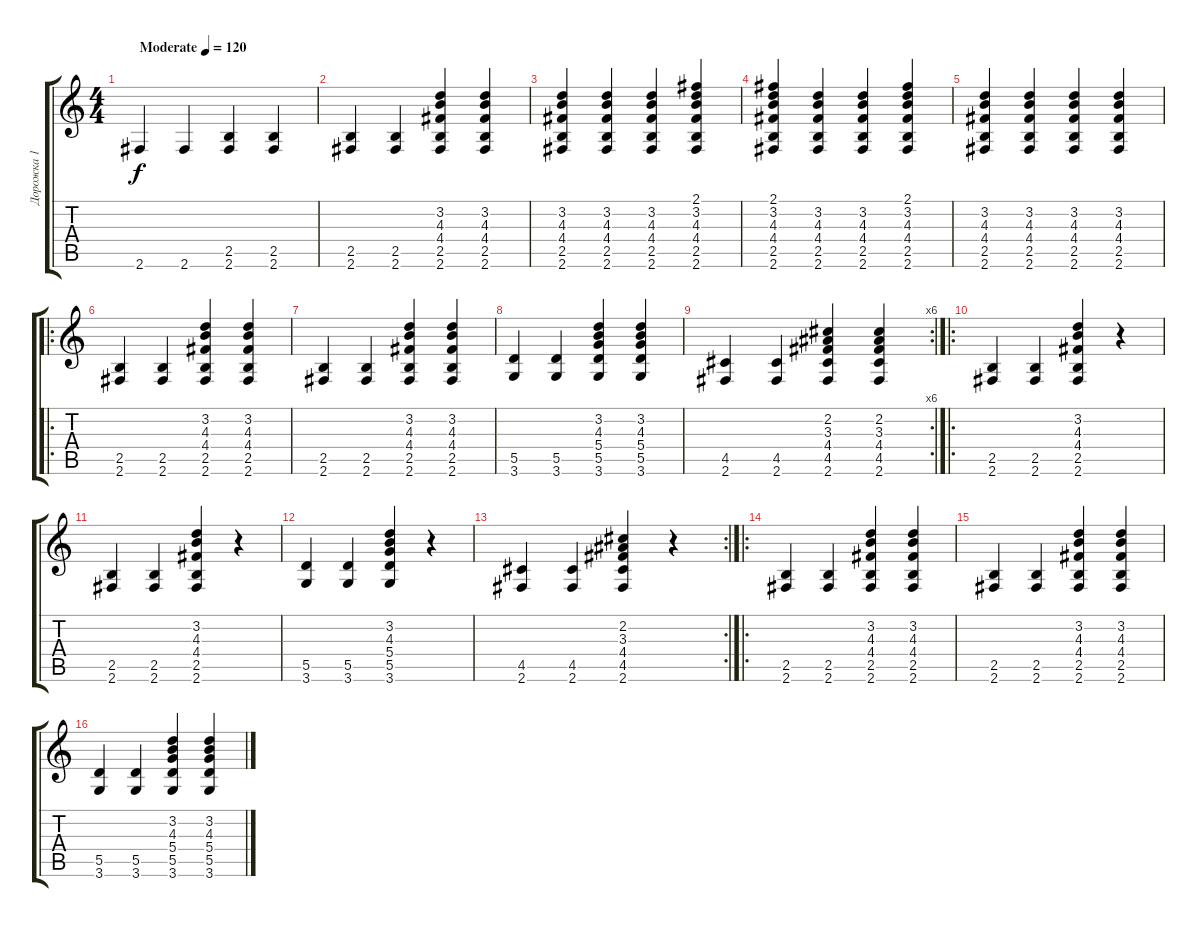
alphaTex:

\track ("Дорожка 1" "Дорожка 1") {instrument acousticguitarsteel}
\staff {score tabs}
\tuning (E4 B3 G3 D3 A2 E2) {hide}
\ts (4 4)
\tempo (120 "Moderate")
\clef g2
\ks c
2.6.4{dy f instrument acousticguitarsteel} 2.6.4 (2.5 2.6).4 (2.5 2.6).4 |
(2.5 2.6).4 (2.5 2.6).4 (3.2 4.3 4.4 2.5 2.6).4 (3.2 4.3 4.4 2.5 2.6).4 |
(3.2 4.3 4.4 2.5 2.6).4 (3.2 4.3 4.4 2.5 2.6).4 (3.2 4.3 4.4 2.5 2.6).4 (2.1 3.2 4.3 4.4 2.5 2.6).4 |
(2.1 3.2 4.3 4.4 2.5 2.6).4 (3.2 4.3 4.4 2.5 2.6).4 (3.2 4.3 4.4 2.5 2.6).4 (2.1 3.2 4.3 4.4 2.5 2.6).4 |
(3.2 4.3 4.4 2.5 2.6).4 (3.2 4.3 4.4 2.5 2.6).4 (3.2 4.3 4.4 2.5 2.6).4 (3.2 4.3 4.4 2.5 2.6).4 |
\ro
(2.5 2.6).4 (2.5 2.6).4 (3.2 4.3 4.4 2.5 2.6).4 (3.2 4.3 4.4 2.5 2.6).4 |
(2.5 2.6).4 (2.5 2.6).4 (3.2 4.3 4.4 2.5 2.6).4 (3.2 4.3 4.4 2.5 2.6).4 |
(5.5 3.6).4 (5.5 3.6).4 (3.2 4.3 5.4 5.5 3.6).4 (3.2 4.3 5.4 5.5 3.6).4 |
\rc 6
(4.5 2.6).4 (4.5 2.6).4 (2.2 3.3 4.4 4.5 2.6).4 (2.2 3.3 4.4 4.5 2.6).4 |
\ro
(2.5 2.6).4 (2.5 2.6).4 (3.2 4.3 4.4 2.5 2.6).4 r.4 |
(2.5 2.6).4 (2.5 2.6).4 (3.2 4.3 4.4 2.5 2.6).4 r.4 |
(5.5 3.6).4 (5.5 3.6).4 (3.2 4.3 5.4 5.5 3.6).4 r.4 |
\rc 2
(4.5 2.6).4 (4.5 2.6).4 (2.2 3.3 4.4 4.5 2.6).4 r.4 |
\ro
(2.5 2.6).4 (2.5 2.6).4 (3.2 4.3 4.4 2.5 2.6).4 (3.2 4.3 4.4 2.5 2.6).4 |
(2.5 2.6).4 (2.5 2.6).4 (3.2 4.3 4.4 2.5 2.6).4 (3.2 4.3 4.4 2.5 2.6).4 |
(5.5 3.6).4 (5.5 3.6).4 (3.2 4.3 5.4 5.5 3.6).4 (3.2 4.3 5.4 5.5 3.6).4
